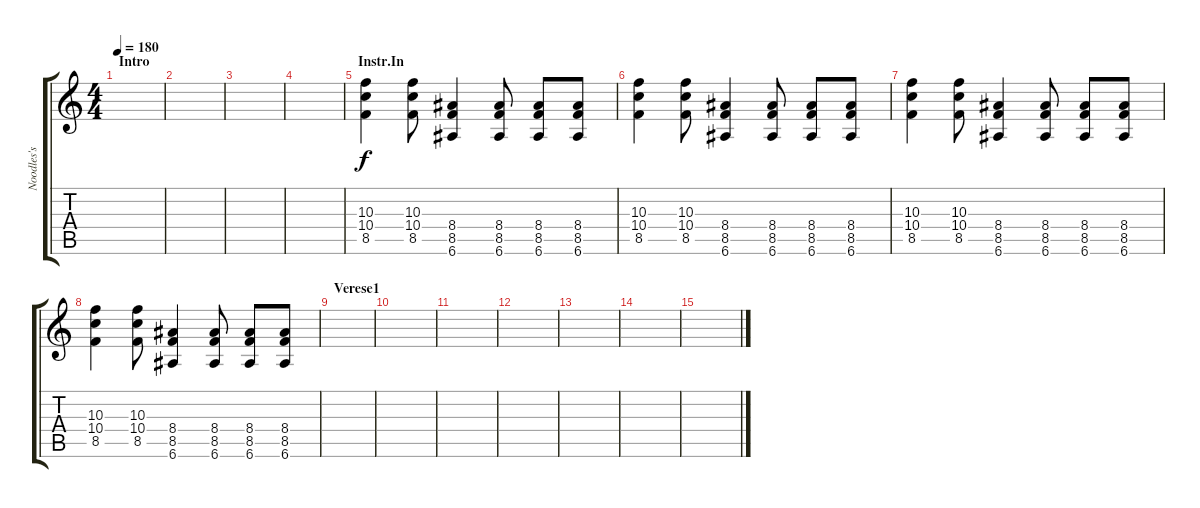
\track ("Noodles's guitar" "Noodles's ") {instrument overdrivenguitar}
\staff {score tabs}
\tuning (E4 B3 G3 D3 A2 E2) {hide}
\ts (4 4)
\section ("" "Intro")
\tempo 180
\clef g2
\ks c
|
|
|
|
\section ("" "Instr.In")
(10.3 10.4 8.5).4 (10.3 10.4 8.5).8 (8.4 8.5 6.6).4 (8.4 8.5 6.6).8 (8.4 8.5 6.6).8 (8.4 8.5 6.6).8 |
(10.3 10.4 8.5).4 (10.3 10.4 8.5).8 (8.4 8.5 6.6).4 (8.4 8.5 6.6).8 (8.4 8.5 6.6).8 (8.4 8.5 6.6).8 |
(10.3 10.4 8.5).4 (10.3 10.4 8.5).8 (8.4 8.5 6.6).4 (8.4 8.5 6.6).8 (8.4 8.5 6.6).8 (8.4 8.5 6.6).8 |
(10.3 10.4 8.5).4 (10.3 10.4 8.5).8 (8.4 8.5 6.6).4 (8.4 8.5 6.6).8 (8.4 8.5 6.6).8 (8.4 8.5 6.6).8 |
\section ("" "Verese1")
|
|
|
|
|
|
\section ("" "")
